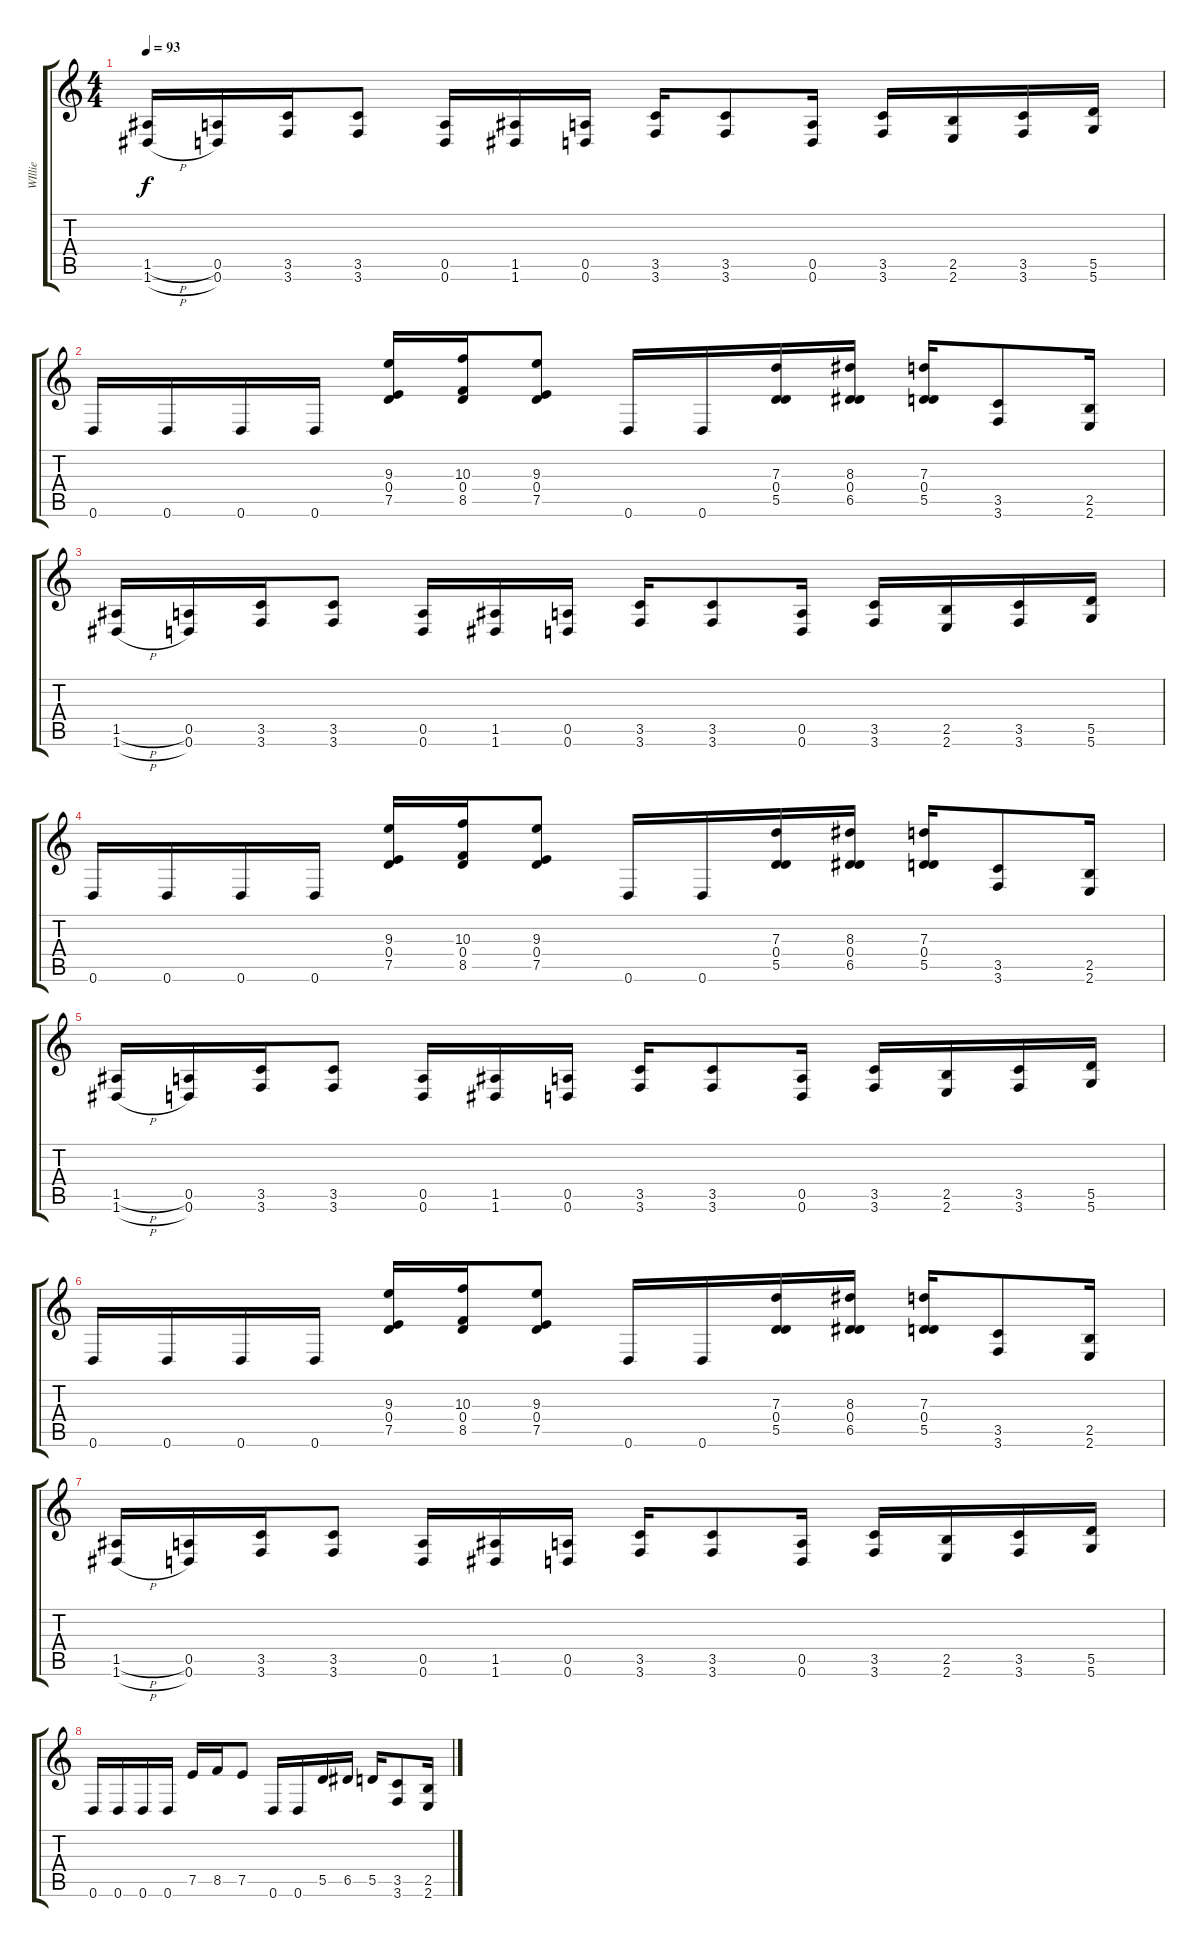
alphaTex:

\track ("WIllie" "WIllie") {solo instrument distortionguitar}
\staff {score tabs}
\tuning (E4 B3 G3 D3 A2 D2) {hide}
\ts (4 4)
\tempo 93
\clef g2
\ks c
(1.5{h} 1.6{h}).16{dy f} (0.5 0.6).16 (3.5 3.6).16 (3.5 3.6).8 (0.5 0.6).16 (1.5 1.6).16 (0.5 0.6).16 (3.5 3.6).16 (3.5 3.6).8 (0.5 0.6).16 (3.5 3.6).16 (2.5 2.6).16 (3.5 3.6).16 (5.5 5.6).16 |
0.6.16 0.6.16 0.6.16 0.6.16 (9.3 0.4 7.5).16 (10.3 0.4 8.5).16 (9.3 0.4 7.5).8 0.6.16 0.6.16 (7.3 0.4 5.5).16 (8.3 0.4 6.5).16 (7.3 0.4 5.5).16 (3.5 3.6).8 (2.5 2.6).16 |
(1.5{h} 1.6{h}).16 (0.5 0.6).16 (3.5 3.6).16 (3.5 3.6).8 (0.5 0.6).16 (1.5 1.6).16 (0.5 0.6).16 (3.5 3.6).16 (3.5 3.6).8 (0.5 0.6).16 (3.5 3.6).16 (2.5 2.6).16 (3.5 3.6).16 (5.5 5.6).16 |
0.6.16 0.6.16 0.6.16 0.6.16 (9.3 0.4 7.5).16 (10.3 0.4 8.5).16 (9.3 0.4 7.5).8 0.6.16 0.6.16 (7.3 0.4 5.5).16 (8.3 0.4 6.5).16 (7.3 0.4 5.5).16 (3.5 3.6).8 (2.5 2.6).16 |
(1.5{h} 1.6{h}).16 (0.5 0.6).16 (3.5 3.6).16 (3.5 3.6).8 (0.5 0.6).16 (1.5 1.6).16 (0.5 0.6).16 (3.5 3.6).16 (3.5 3.6).8 (0.5 0.6).16 (3.5 3.6).16 (2.5 2.6).16 (3.5 3.6).16 (5.5 5.6).16 |
0.6.16 0.6.16 0.6.16 0.6.16 (9.3 0.4 7.5).16 (10.3 0.4 8.5).16 (9.3 0.4 7.5).8 0.6.16 0.6.16 (7.3 0.4 5.5).16 (8.3 0.4 6.5).16 (7.3 0.4 5.5).16 (3.5 3.6).8 (2.5 2.6).16 |
(1.5{h} 1.6{h}).16 (0.5 0.6).16 (3.5 3.6).16 (3.5 3.6).8 (0.5 0.6).16 (1.5 1.6).16 (0.5 0.6).16 (3.5 3.6).16 (3.5 3.6).8 (0.5 0.6).16 (3.5 3.6).16 (2.5 2.6).16 (3.5 3.6).16 (5.5 5.6).16 |
0.6.16 0.6.16 0.6.16 0.6.16 7.5.16 8.5.16 7.5.8 0.6.16 0.6.16 5.5.16 6.5.16 5.5.16 (3.5 3.6).8 (2.5 2.6).16
